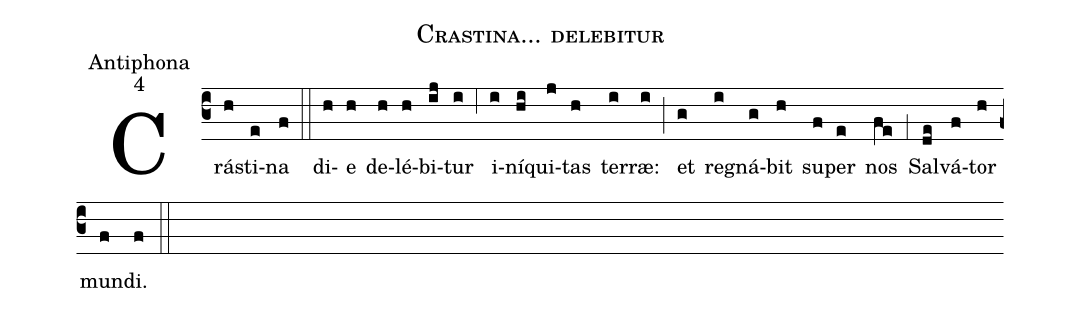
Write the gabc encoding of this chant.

name:Crastina... delebitur;
office-part:Antiphona;
mode:4;
%%
(c3) Crá(h)sti(e)na(f) (::)
di(h)e(h) de(h)lé(h)bi(ij)tur(i) (,6) i(i)ní(hi)qui(j)tas(h) ter(i)ræ:(i) (;) et(g) re(i)gná(g)bit(h) su(f)per(e) nos(fe) (,1) Sal(de)vá(f)tor(h) mun(f)di.(f) (::)
